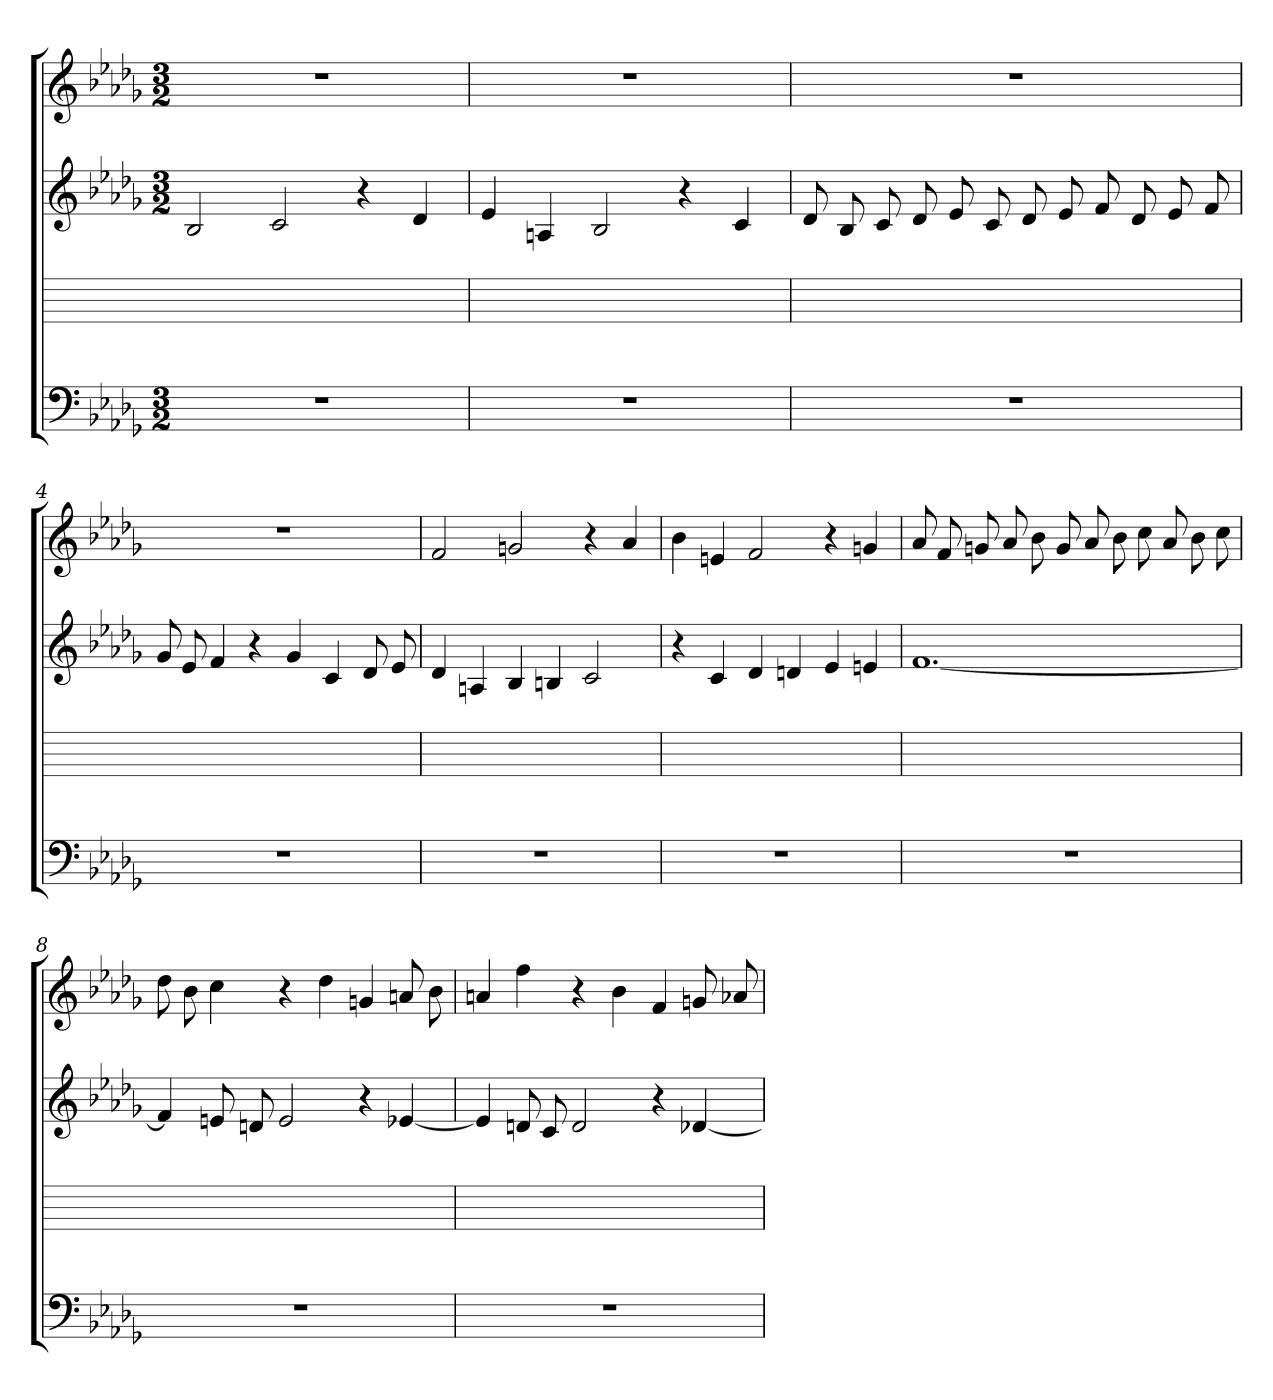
**kern	**kern	**kern	**kern
*part4	*part3	*part2	*part1
*staff4	*staff3	*staff2	*staff1
*clefF4	*	*clefG2	*clefG2
*k[b-e-a-d-g-]	*	*k[b-e-a-d-g-]	*k[b-e-a-d-g-]
*b-:	*	*b-:	*b-:
*M3/2	*	*M3/2	*M3/2
*MM124	*MM124	*MM124	*MM124
=1	=1	=1	=1
1.r	1.ryy	2B-	1.r
.	.	2c	.
.	.	4r	.
.	.	4d-	.
=2	=2	=2	=2
1.r	1.ryy	4e-	1.r
.	.	4An	.
.	.	2B-	.
.	.	4r	.
.	.	4c	.
=3	=3	=3	=3
1.r	1.ryy	8d-	1.r
.	.	8B-	.
.	.	8c	.
.	.	8d-	.
.	.	8e-	.
.	.	8c	.
.	.	8d-	.
.	.	8e-	.
.	.	8f	.
.	.	8d-	.
.	.	8e-	.
.	.	8f	.
=4	=4	=4	=4
1.r	1.ryy	8g-	1.r
.	.	8e-	.
.	.	4f	.
.	.	4r	.
.	.	4g-	.
.	.	4c	.
.	.	8d-	.
.	.	8e-	.
=5	=5	=5	=5
1.r	1.ryy	4d-	2f
.	.	4An	.
.	.	4B-	2gn
.	.	4Bn	.
.	.	2c	4r
.	.	.	4a-
=6	=6	=6	=6
1.r	1.ryy	4r	4b-
.	.	4c	4en
.	.	4d-	2f
.	.	4dn	.
.	.	4e-	4r
.	.	4en	4gn
=7	=7	=7	=7
1.r	1.ryy	[1.f	8a-
.	.	.	8f
.	.	.	8gn
.	.	.	8a-
.	.	.	8b-
.	.	.	8g
.	.	.	8a-
.	.	.	8b-
.	.	.	8cc
.	.	.	8a-
.	.	.	8b-
.	.	.	8cc
=8	=8	=8	=8
1.r	1.ryy	4f]	8dd-
.	.	.	8b-
.	.	8en	4cc
.	.	8dn	.
.	.	2e	4r
.	.	.	4dd-
.	.	4r	4gn
.	.	[4e-X	8an
.	.	.	8b-
=9	=9	=9	=9
1.r	1.ryy	4e-]	4an
.	.	8dn	4ff
.	.	8c	.
.	.	2d	4r
.	.	.	4b-
.	.	4r	4f
.	.	[4d-X	8gn
.	.	.	8a-X
=	=	=	=
*-	*-	*-	*-
